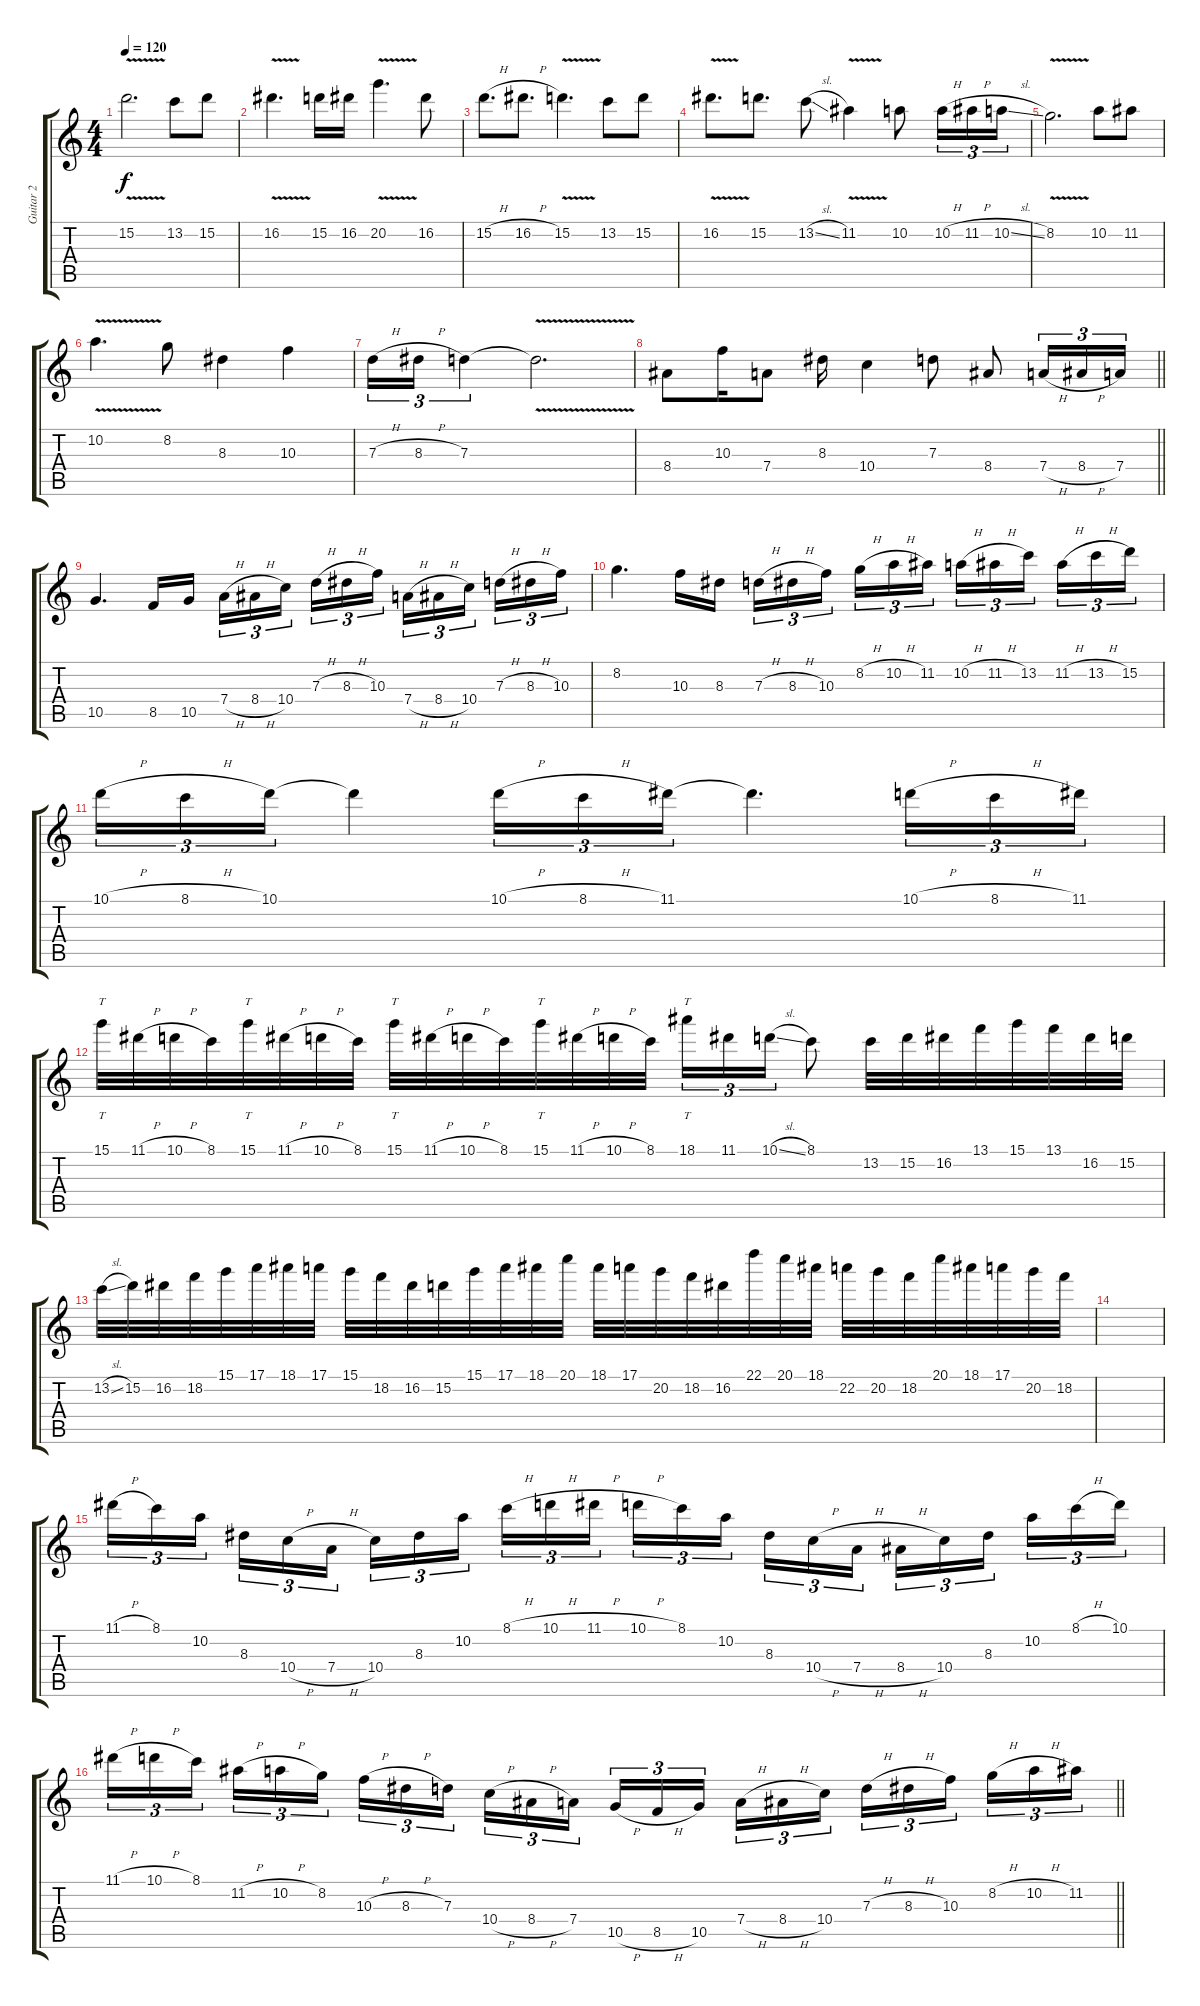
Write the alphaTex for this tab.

\track ("Guitar 2" "Guitar 2") {instrument distortionguitar}
\staff {score tabs}
\tuning (E4 B3 G3 D3 A2 D2) {hide}
\ts (4 4)
\section ("" "")
\tempo 120
\clef g2
\ks c
15.2{v}.2{d dy f} 13.2.8 15.2.8 |
16.2{v}.4{d} 15.2.16 16.2.16 20.2{v}.4{d} 16.2.8 |
15.2{h}.8{d} 16.2{h}.8{d} 15.2{v}.4{d} 13.2.8 15.2.8 |
16.2{v}.8{d} 15.2.8{d} 13.2{sl}.8 11.2{v}.4 10.2.8 10.2{h}.16{tu (3 2)} 11.2{h}.16{tu (3 2)} 10.2{sl}.16{tu (3 2)} |
8.2{v}.2{d} 10.2.8 11.2.8 |
10.2{v}.4{d} 8.2.8 8.3.4 10.3.4 |
7.3{h}.16{tu (3 2)} 8.3{h}.16{tu (3 2)} 7.3.4{tu (3 2)} 7.3{v t}.2{d} |
\barLineRight lightlight
8.4.8 10.3.16 7.4.8 8.3.16 10.4.4 7.3.8 8.4.8 7.4{h}.16{tu (3 2)} 8.4{h}.16{tu (3 2)} 7.4.16{tu (3 2)} |
10.5.4{d} 8.5.16 10.5.16 7.4{h}.16{tu (3 2)} 8.4{h}.16{tu (3 2)} 10.4.16{tu (3 2) beam splitsecondary} 7.3{h}.16{tu (3 2)} 8.3{h}.16{tu (3 2)} 10.3.16{tu (3 2)} 7.4{h}.16{tu (3 2)} 8.4{h}.16{tu (3 2)} 10.4.16{tu (3 2) beam splitsecondary} 7.3{h}.16{tu (3 2)} 8.3{h}.16{tu (3 2)} 10.3.16{tu (3 2)} |
8.2.4{d} 10.3.16 8.3.16 7.3{h}.16{tu (3 2)} 8.3{h}.16{tu (3 2)} 10.3.16{tu (3 2) beam splitsecondary} 8.2{h}.16{tu (3 2)} 10.2{h}.16{tu (3 2)} 11.2.16{tu (3 2)} 10.2{h}.16{tu (3 2)} 11.2{h}.16{tu (3 2)} 13.2.16{tu (3 2) beam splitsecondary} 11.2{h}.16{tu (3 2)} 13.2{h}.16{tu (3 2)} 15.2.16{tu (3 2)} |
10.1{h}.16{tu (3 2)} 8.1{h}.16{tu (3 2)} 10.1.16{tu (3 2)} 10.1{t}.4 10.1{h}.16{tu (3 2)} 8.1{h}.16{tu (3 2)} 11.1.16{tu (3 2)} 11.1{t}.4{d} 10.1{h}.16{tu (3 2)} 8.1{h}.16{tu (3 2)} 11.1.16{tu (3 2)} |
15.1.32{tt} 11.1{h}.32 10.1{h}.32 8.1.32 15.1.32{tt} 11.1{h}.32 10.1{h}.32 8.1.32 15.1.32{tt} 11.1{h}.32 10.1{h}.32 8.1.32 15.1.32{tt} 11.1{h}.32 10.1{h}.32 8.1.32 18.1.16{tt tu (3 2)} 11.1.16{tu (3 2)} 10.1{sl}.16{tu (3 2)} 8.1.8 13.2.32 15.2.32 16.2.32 13.1.32 15.1.32 13.1.32 16.2.32 15.2.32 |
13.2{sl}.32 15.2.32 16.2.32 18.2.32 15.1.32 17.1.32 18.1.32 17.1.32 15.1.32 18.2.32 16.2.32 15.2.32 15.1.32 17.1.32 18.1.32 20.1.32 18.1.32 17.1.32 20.2.32 18.2.32 16.2.32 22.1.32 20.1.32 18.1.32 22.2.32 20.2.32 18.2.32 20.1.32 18.1.32 17.1.32 20.2.32 18.2.32 |
|
11.1{h}.16{tu (3 2)} 8.1.16{tu (3 2)} 10.2.16{tu (3 2) beam splitsecondary} 8.3.16{tu (3 2)} 10.4{h}.16{tu (3 2)} 7.4{h}.16{tu (3 2)} 10.4.16{tu (3 2)} 8.3.16{tu (3 2)} 10.2.16{tu (3 2) beam splitsecondary} 8.1{h}.16{tu (3 2)} 10.1{h}.16{tu (3 2)} 11.1{h}.16{tu (3 2)} 10.1{h}.16{tu (3 2)} 8.1.16{tu (3 2)} 10.2.16{tu (3 2) beam splitsecondary} 8.3.16{tu (3 2)} 10.4{h}.16{tu (3 2)} 7.4{h}.16{tu (3 2)} 8.4{h}.16{tu (3 2)} 10.4.16{tu (3 2)} 8.3.16{tu (3 2) beam splitsecondary} 10.2.16{tu (3 2)} 8.1{h}.16{tu (3 2)} 10.1.16{tu (3 2)} |
\barLineRight lightlight
11.1{h}.16{tu (3 2)} 10.1{h}.16{tu (3 2)} 8.1.16{tu (3 2) beam splitsecondary} 11.2{h}.16{tu (3 2)} 10.2{h}.16{tu (3 2)} 8.2.16{tu (3 2)} 10.3{h}.16{tu (3 2)} 8.3{h}.16{tu (3 2)} 7.3.16{tu (3 2) beam splitsecondary} 10.4{h}.16{tu (3 2)} 8.4{h}.16{tu (3 2)} 7.4.16{tu (3 2)} 10.5{h}.16{tu (3 2)} 8.5{h}.16{tu (3 2)} 10.5.16{tu (3 2) beam splitsecondary} 7.4{h}.16{tu (3 2)} 8.4{h}.16{tu (3 2)} 10.4.16{tu (3 2)} 7.3{h}.16{tu (3 2)} 8.3{h}.16{tu (3 2)} 10.3.16{tu (3 2) beam splitsecondary} 8.2{h}.16{tu (3 2)} 10.2{h}.16{tu (3 2)} 11.2.16{tu (3 2)}
